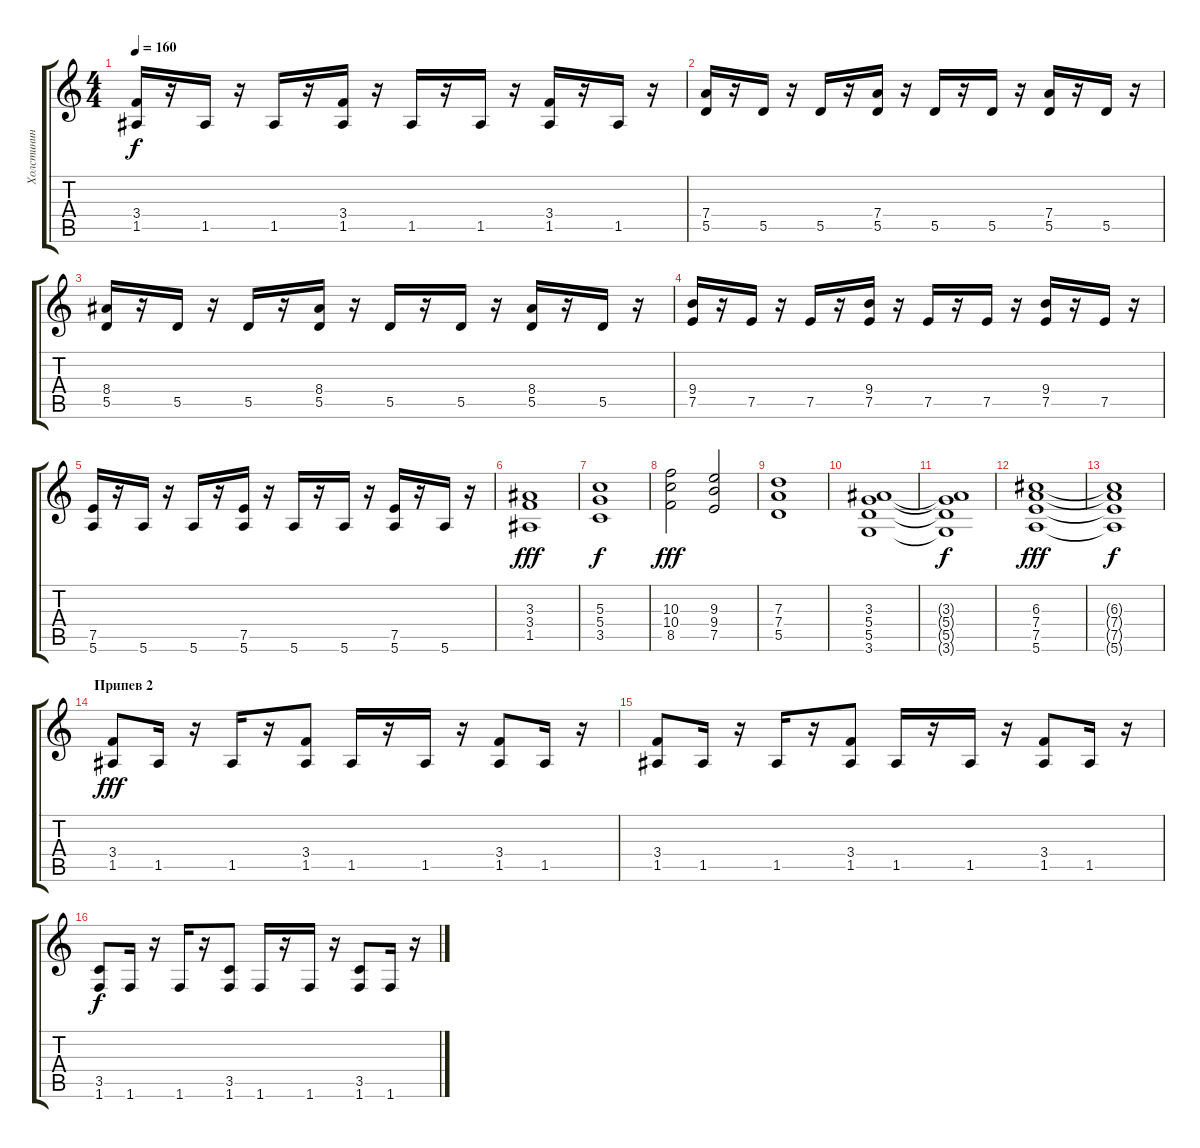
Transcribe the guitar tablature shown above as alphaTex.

\track ("Холстинин" "Холстинин") {instrument overdrivenguitar}
\staff {score tabs}
\tuning (E4 B3 G3 D3 A2 E2) {hide}
\ts (4 4)
\tempo 160
\clef g2
\ks c
(3.4 1.5).16{dy f} r.16 1.5.16 r.16 1.5.16 r.16 (3.4 1.5).16 r.16 1.5.16 r.16 1.5.16 r.16 (3.4 1.5).16 r.16 1.5.16 r.16 |
(7.4 5.5).16 r.16 5.5.16 r.16 5.5.16 r.16 (7.4 5.5).16 r.16 5.5.16 r.16 5.5.16 r.16 (7.4 5.5).16 r.16 5.5.16 r.16 |
(8.4 5.5).16 r.16 5.5.16 r.16 5.5.16 r.16 (8.4 5.5).16 r.16 5.5.16 r.16 5.5.16 r.16 (8.4 5.5).16 r.16 5.5.16 r.16 |
(9.4 7.5).16 r.16 7.5.16 r.16 7.5.16 r.16 (9.4 7.5).16 r.16 7.5.16 r.16 7.5.16 r.16 (9.4 7.5).16 r.16 7.5.16 r.16 |
(7.5 5.6).16 r.16 5.6.16 r.16 5.6.16 r.16 (7.5 5.6).16 r.16 5.6.16 r.16 5.6.16 r.16 (7.5 5.6).16 r.16 5.6.16 r.16 |
(3.3 3.4 1.5).1{dy fff} |
(5.3 5.4 3.5).1{dy f} |
(10.3 10.4 8.5).2{dy fff} (9.3 9.4 7.5).2 |
(7.3 7.4 5.5).1 |
(3.3 5.4 5.5 3.6).1 |
(3.3{t} 5.4{t} 5.5{t} 3.6{t}).1{dy f} |
(6.3 7.4 7.5 5.6).1{dy fff} |
(6.3{t} 7.4{t} 7.5{t} 5.6{t}).1{dy f} |
\section ("" "Припев 2")
(3.4 1.5).8{dy fff} 1.5.16 r.16 1.5.16 r.16 (3.4 1.5).8 1.5.16 r.16 1.5.16 r.16 (3.4 1.5).8 1.5.16 r.16 |
(3.4 1.5).8 1.5.16 r.16 1.5.16 r.16 (3.4 1.5).8 1.5.16 r.16 1.5.16 r.16 (3.4 1.5).8 1.5.16 r.16 |
(3.5 1.6).8{dy f} 1.6.16 r.16 1.6.16 r.16 (3.5 1.6).8 1.6.16 r.16 1.6.16 r.16 (3.5 1.6).8 1.6.16 r.16
